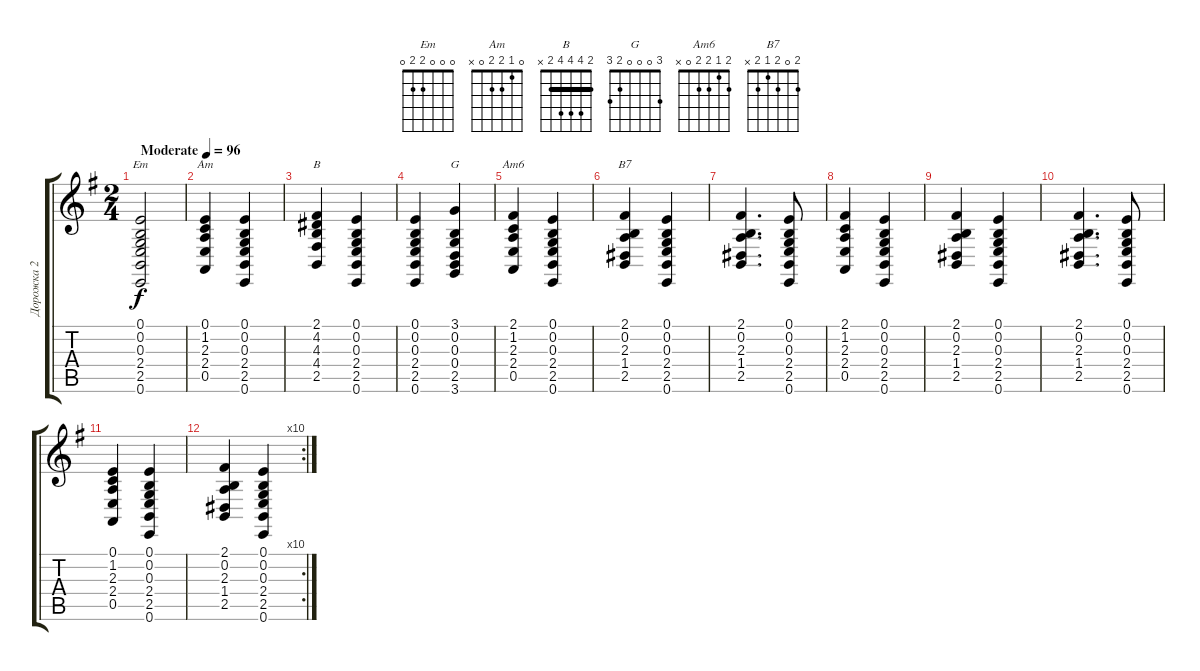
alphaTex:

\track ("Дорожка 2" "Дорожка 2") {instrument stringensemble1}
\staff {score tabs}
\tuning (E4 B3 G3 D3 A2 E2) {hide}
\chord ("Em" 0 0 0 2 2 0)
\chord ("Am" 0 1 2 2 0 x)
\chord ("B" 2 4 4 4 2 x) {barre 2}
\chord ("G" 3 0 0 0 2 3)
\chord ("Am6" 2 1 2 2 0 x)
\chord ("B7" 2 0 2 1 2 x)
\ts (2 4)
\tempo (96 "Moderate")
\clef g2
\ks g
(0.1 0.2 0.3 2.4 2.5 0.6).2{ch "Em" dy f instrument stringensemble1} |
(0.1 1.2 2.3 2.4 0.5).4{ch "Am"} (0.1 0.2 0.3 2.4 2.5 0.6).4 |
(2.1 4.2 4.3 4.4 2.5).4{ch "B"} (0.1 0.2 0.3 2.4 2.5 0.6).4 |
(0.1 0.2 0.3 2.4 2.5 0.6).4 (3.1 0.2 0.3 0.4 2.5 3.6).4{ch "G"} |
(2.1 1.2 2.3 2.4 0.5).4{ch "Am6"} (0.1 0.2 0.3 2.4 2.5 0.6).4 |
(2.1 0.2 2.3 1.4 2.5).4{ch "B7"} (0.1 0.2 0.3 2.4 2.5 0.6).4 |
(2.1 0.2 2.3 1.4 2.5).4{d} (0.1 0.2 0.3 2.4 2.5 0.6).8 |
(2.1 1.2 2.3 2.4 0.5).4 (0.1 0.2 0.3 2.4 2.5 0.6).4 |
(2.1 0.2 2.3 1.4 2.5).4 (0.1 0.2 0.3 2.4 2.5 0.6).4 |
(2.1 0.2 2.3 1.4 2.5).4{d} (0.1 0.2 0.3 2.4 2.5 0.6).8 |
(0.1 1.2 2.3 2.4 0.5).4 (0.1 0.2 0.3 2.4 2.5 0.6).4 |
\rc 10
(2.1 0.2 2.3 1.4 2.5).4 (0.1 0.2 0.3 2.4 2.5 0.6).4
